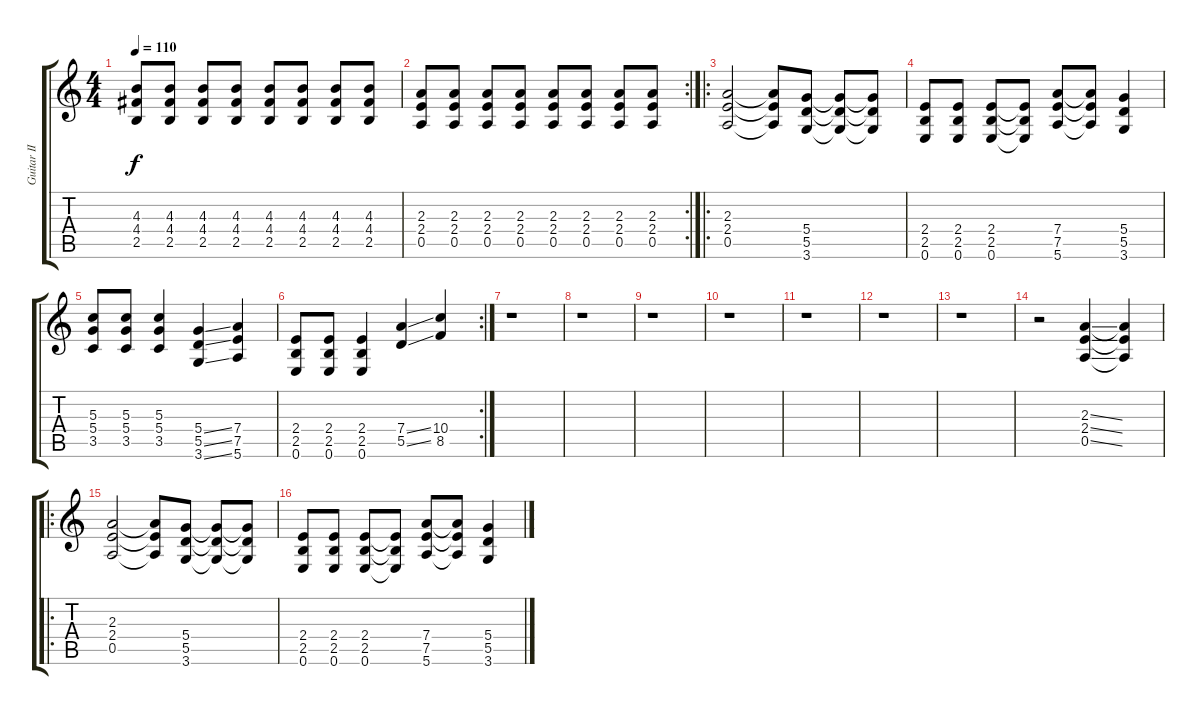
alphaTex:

\track ("Guitar II" "Guitar II") {instrument distortionguitar}
\staff {score tabs}
\tuning (E4 B3 G3 D3 A2 E2) {hide}
\ts (4 4)
\tempo 110
\clef g2
\ks c
(4.3 4.4 2.5).8{dy f} (4.3 4.4 2.5).8 (4.3 4.4 2.5).8 (4.3 4.4 2.5).8 (4.3 4.4 2.5).8 (4.3 4.4 2.5).8 (4.3 4.4 2.5).8 (4.3 4.4 2.5).8 |
\rc 2
(2.3 2.4 0.5).8 (2.3 2.4 0.5).8 (2.3 2.4 0.5).8 (2.3 2.4 0.5).8 (2.3 2.4 0.5).8 (2.3 2.4 0.5).8 (2.3 2.4 0.5).8 (2.3 2.4 0.5).8 |
\ro
(2.3 2.4 0.5).2 (2.3{t} 2.4{t} 0.5{t}).8 (5.4 5.5 3.6).8 (5.4{t} 5.5{t} 3.6{t}).8 (5.4{t} 5.5{t} 3.6{t}).8 |
(2.4 2.5 0.6).8 (2.4 2.5 0.6).8 (2.4 2.5 0.6).8 (2.4{t} 2.5{t} 0.6{t}).8 (7.4 7.5 5.6).8 (7.4{t} 7.5{t} 5.6{t}).8 (5.4 5.5 3.6).4 |
(5.3 5.4 3.5).8 (5.3 5.4 3.5).8 (5.3 5.4 3.5).4 (5.4{ss} 5.5{ss} 3.6{ss}).4 (7.4 7.5 5.6).4 |
\rc 2
(2.4 2.5 0.6).8 (2.4 2.5 0.6).8 (2.4 2.5 0.6).4 (7.4{ss} 5.5{ss}).4 (10.4 8.5).4 |
r.1 |
r.1 |
r.1 |
r.1 |
r.1 |
r.1 |
r.1 |
r.2 (2.3{ss} 2.4{ss} 0.5{ss}).4 (2.3{t} 2.4{t} 0.5{t}).4 |
\ro
(2.3 2.4 0.5).2 (2.3{t} 2.4{t} 0.5{t}).8 (5.4 5.5 3.6).8 (5.4{t} 5.5{t} 3.6{t}).8 (5.4{t} 5.5{t} 3.6{t}).8 |
(2.4 2.5 0.6).8 (2.4 2.5 0.6).8 (2.4 2.5 0.6).8 (2.4{t} 2.5{t} 0.6{t}).8 (7.4 7.5 5.6).8 (7.4{t} 7.5{t} 5.6{t}).8 (5.4 5.5 3.6).4
